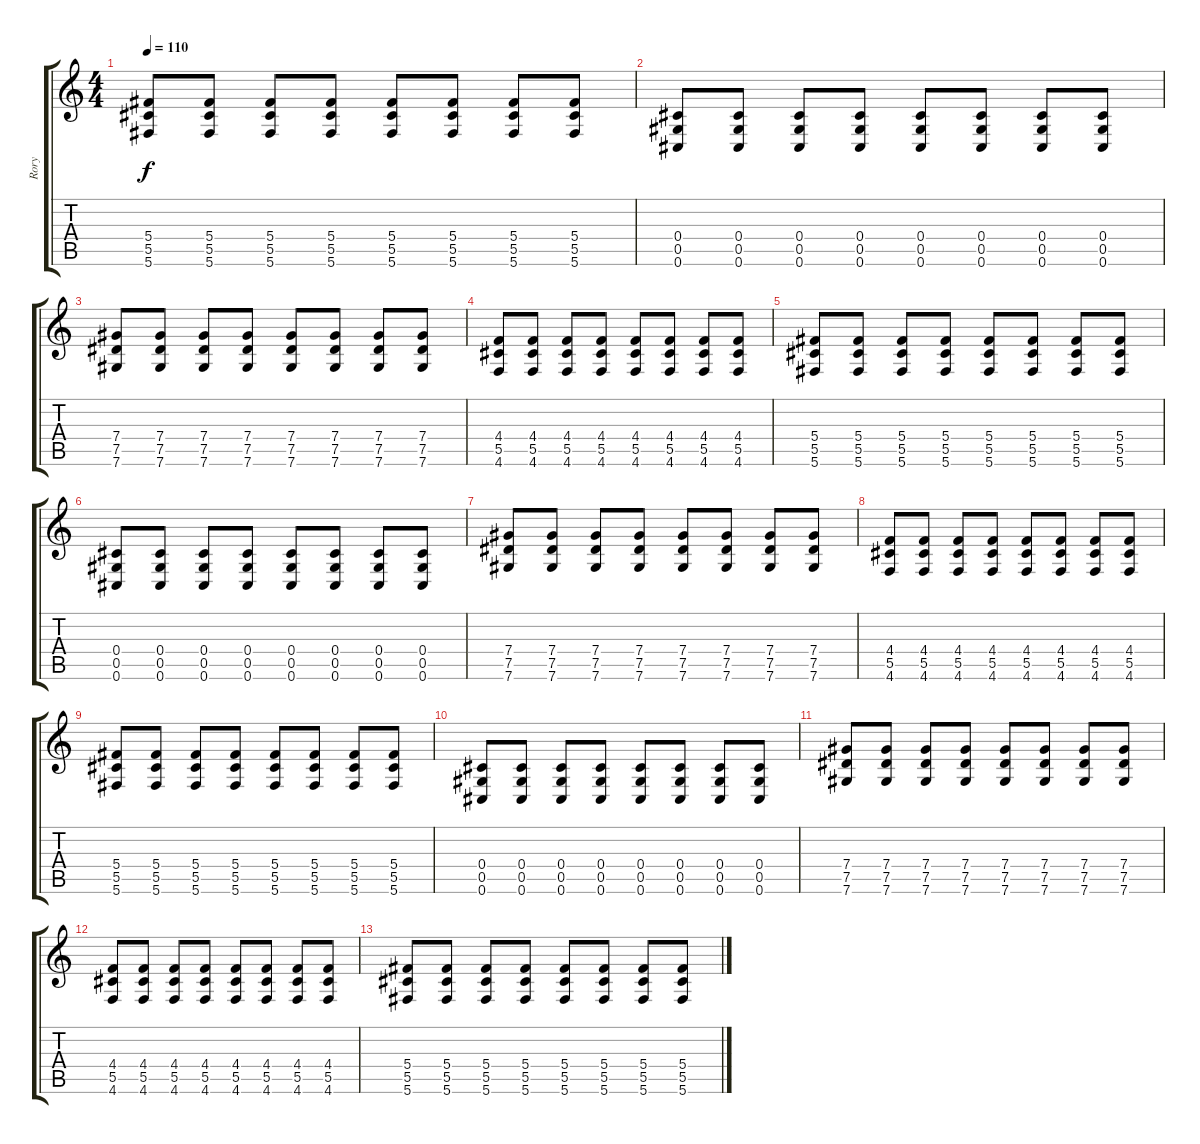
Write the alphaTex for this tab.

\track ("Rory" "Rory") {instrument overdrivenguitar}
\staff {score tabs}
\tuning (Eb4 Bb3 Gb3 Db3 Ab2 Db2) {hide}
\ts (4 4)
\tempo 110
\clef g2
\ks c
(5.4 5.5 5.6).8{dy f} (5.4 5.5 5.6).8 (5.4 5.5 5.6).8 (5.4 5.5 5.6).8 (5.4 5.5 5.6).8 (5.4 5.5 5.6).8 (5.4 5.5 5.6).8 (5.4 5.5 5.6).8 |
(0.4 0.5 0.6).8 (0.4 0.5 0.6).8 (0.4 0.5 0.6).8 (0.4 0.5 0.6).8 (0.4 0.5 0.6).8 (0.4 0.5 0.6).8 (0.4 0.5 0.6).8 (0.4 0.5 0.6).8 |
(7.4 7.5 7.6).8 (7.4 7.5 7.6).8 (7.4 7.5 7.6).8 (7.4 7.5 7.6).8 (7.4 7.5 7.6).8 (7.4 7.5 7.6).8 (7.4 7.5 7.6).8 (7.4 7.5 7.6).8 |
(4.4 5.5 4.6).8 (4.4 5.5 4.6).8 (4.4 5.5 4.6).8 (4.4 5.5 4.6).8 (4.4 5.5 4.6).8 (4.4 5.5 4.6).8 (4.4 5.5 4.6).8 (4.4 5.5 4.6).8 |
(5.4 5.5 5.6).8 (5.4 5.5 5.6).8 (5.4 5.5 5.6).8 (5.4 5.5 5.6).8 (5.4 5.5 5.6).8 (5.4 5.5 5.6).8 (5.4 5.5 5.6).8 (5.4 5.5 5.6).8 |
(0.4 0.5 0.6).8 (0.4 0.5 0.6).8 (0.4 0.5 0.6).8 (0.4 0.5 0.6).8 (0.4 0.5 0.6).8 (0.4 0.5 0.6).8 (0.4 0.5 0.6).8 (0.4 0.5 0.6).8 |
(7.4 7.5 7.6).8 (7.4 7.5 7.6).8 (7.4 7.5 7.6).8 (7.4 7.5 7.6).8 (7.4 7.5 7.6).8 (7.4 7.5 7.6).8 (7.4 7.5 7.6).8 (7.4 7.5 7.6).8 |
(4.4 5.5 4.6).8 (4.4 5.5 4.6).8 (4.4 5.5 4.6).8 (4.4 5.5 4.6).8 (4.4 5.5 4.6).8 (4.4 5.5 4.6).8 (4.4 5.5 4.6).8 (4.4 5.5 4.6).8 |
(5.4 5.5 5.6).8 (5.4 5.5 5.6).8 (5.4 5.5 5.6).8 (5.4 5.5 5.6).8 (5.4 5.5 5.6).8 (5.4 5.5 5.6).8 (5.4 5.5 5.6).8 (5.4 5.5 5.6).8 |
(0.4 0.5 0.6).8 (0.4 0.5 0.6).8 (0.4 0.5 0.6).8 (0.4 0.5 0.6).8 (0.4 0.5 0.6).8 (0.4 0.5 0.6).8 (0.4 0.5 0.6).8 (0.4 0.5 0.6).8 |
(7.4 7.5 7.6).8 (7.4 7.5 7.6).8 (7.4 7.5 7.6).8 (7.4 7.5 7.6).8 (7.4 7.5 7.6).8 (7.4 7.5 7.6).8 (7.4 7.5 7.6).8 (7.4 7.5 7.6).8 |
(4.4 5.5 4.6).8 (4.4 5.5 4.6).8 (4.4 5.5 4.6).8 (4.4 5.5 4.6).8 (4.4 5.5 4.6).8 (4.4 5.5 4.6).8 (4.4 5.5 4.6).8 (4.4 5.5 4.6).8 |
(5.4 5.5 5.6).8 (5.4 5.5 5.6).8 (5.4 5.5 5.6).8 (5.4 5.5 5.6).8 (5.4 5.5 5.6).8 (5.4 5.5 5.6).8 (5.4 5.5 5.6).8 (5.4 5.5 5.6).8
